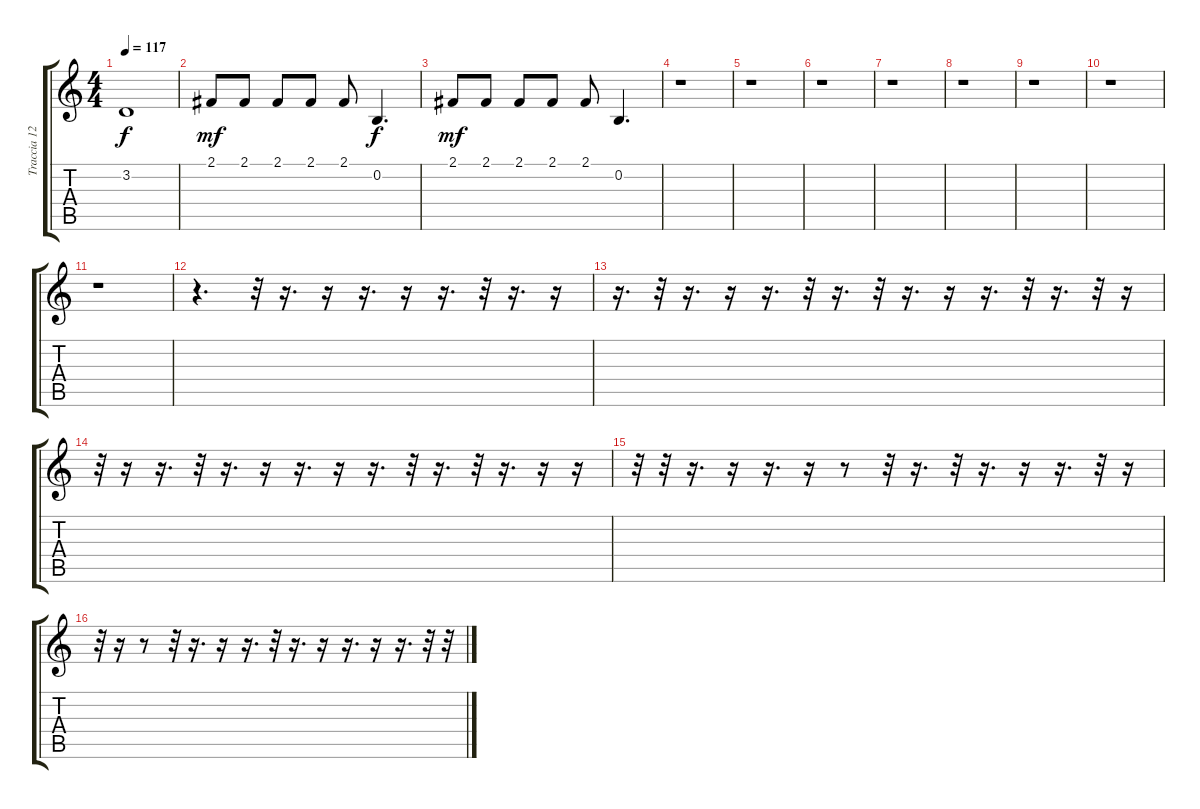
\track ("Traccia 12" "Traccia 12") {instrument lead2sawtooth}
\staff {score tabs}
\tuning (E4 B3 G3 D3 A2 E2) {hide}
\ts (4 4)
\tempo 117
\clef g2
\ks c
3.2{t}.1{dy f} |
2.1.8{dy mf} 2.1.8 2.1.8 2.1.8 2.1.8 0.2.4{d dy f} |
2.1.8{dy mf} 2.1.8 2.1.8 2.1.8 2.1.8 0.2.4{d} |
r.1 |
r.1 |
r.1 |
r.1 |
r.1 |
r.1 |
r.1 |
r.1 |
r.4{d} r.32 r.16{d volume 14 balance 0} r.16 r.16{d} r.16 r.16{d} r.32 r.16{d} r.16 |
r.16{d} r.32 r.16{d} r.16 r.16{d} r.32 r.16{d} r.32 r.16{d} r.16 r.16{d} r.32 r.16{d} r.32 r.16 |
r.32 r.16 r.16{d} r.32 r.16{d} r.16 r.16{d} r.16 r.16{d} r.32 r.16{d} r.32 r.16{d} r.16 r.16 |
r.32 r.32 r.16{d} r.16 r.16{d} r.16 r.8 r.32 r.16{d} r.32 r.16{d} r.16 r.16{d} r.32 r.16 |
r.32 r.16 r.8 r.32 r.16{d} r.16 r.16{d} r.32 r.16{d} r.16 r.16{d} r.16 r.16{d} r.32 r.32
